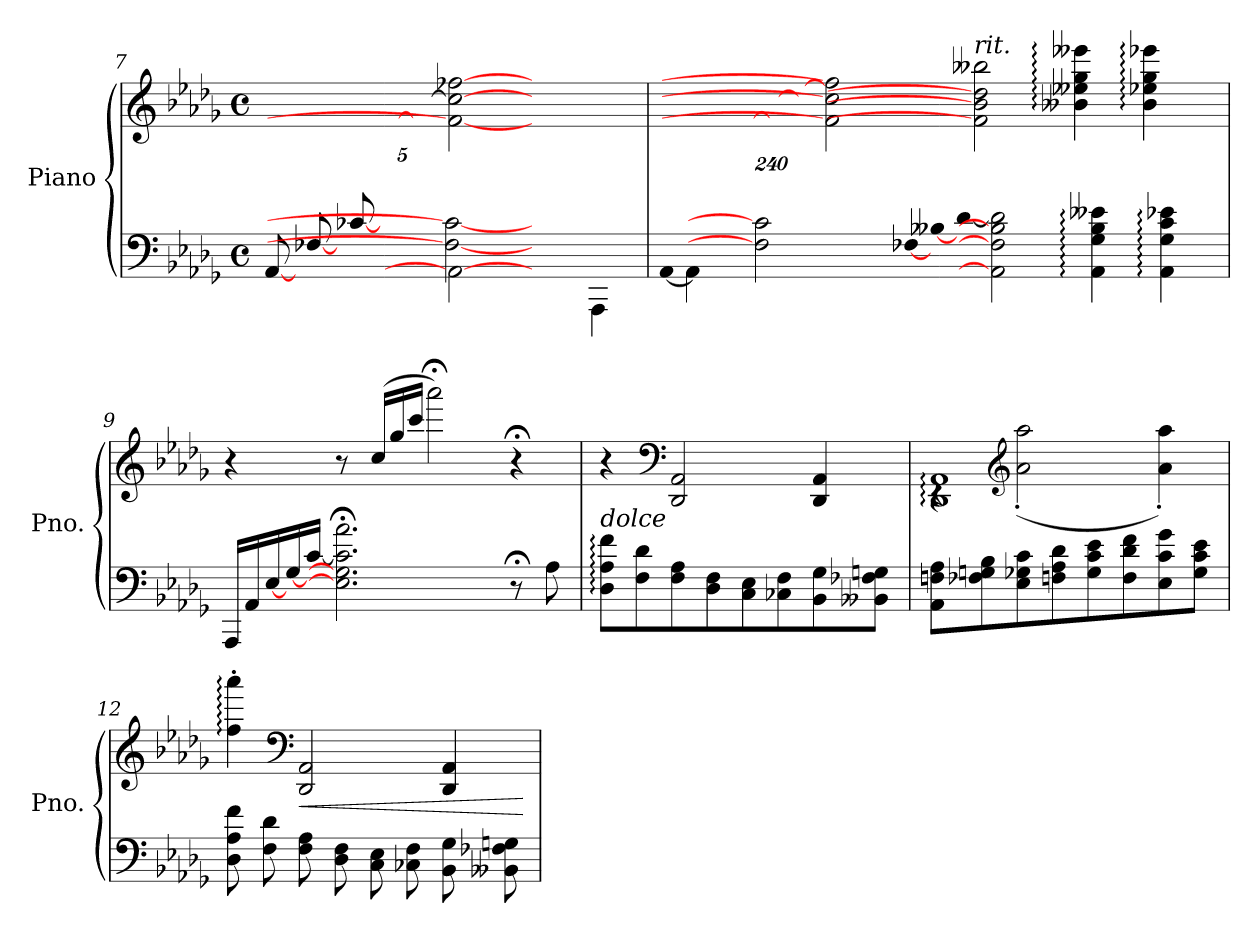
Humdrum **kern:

**kern	**kern	**dynam
*part1	*part1	*part1
*staff2	*staff1	*staff1/2
*I"Piano	*	*
*I'Pno.	*	*
*clefF4	*clefG2	*
*k[b-e-a-d-g-]	*k[b-e-a-d-g-]	*
*M4/4	*M4/4	*
*met(c)	*met(c)	*
*Xtuplet	*	*
=7	=7	=7
*^	*^	*
[10AA-/L	2ryy	2ryy	5.ryy	.
[10F-X/	.	.	.	.
[10c-X/	.	.	.	.
5ryy	.	.	[10f-X\	.
.	.	.	[10cc-X\J	.
2AA-\_	2F-_ 2c-_	2f-_ 2cc-_ [2ff-X	2ryy	.
4ryy	2ryy	2ryy	2ryy	.
4AAA-\	.	.	.	.
*v	*v	*	*	*
=8	=8	=8	=8
!LO:N:vis=8	!	!	!
[1920%137AA-/L	2ryy	480%137ryy	.
4AA-\]	.	.	.
!	!	!LO:N:vis=8	!
.	.	[1920%137f-X\	.
2F-] 2c-]	.	.	.
!	!	!LO:N:vis=8	!
.	.	[1920%137b--X\	.
!	!	!LO:N:vis=8	!
.	.	[1920%137dd-\J	.
.	.	480%17ryy	.
.	2f-] 2cc-] 2ff-]	.	.
.	.	1920%2881ryy	.
!LO:N:vis=8	!	!	!
[1920%137F-X/	.	.	.
!LO:N:vis=8	!	!	!
[1920%137B--X/	.	.	.
!LO:N:vis=8	!	!	!
[1920%137d-/	.	.	.
!	!LO:TX:a:i:t=rit.	!	!
.	2f-\] 2b--\] 2dd-\] 2bb--X\	.	.
2AA-\] 2F-\] 2B--\] 2d-\]	.	.	.
.	4b--X\: 4ee--X\: 4gg-\: 4eee--X\:	.	.
4AA-\: 4G-\: 4B--\: 4e--X\:	.	.	.
.	4b--\: 4ee-X\: 4gg-\: 4eee-X\:	.	.
4AA-\: 4G-\: 4c\: 4e-X\:	.	.	.
.	480%17ryy	.	.
*	*v	*v	*
=9	=9	=9
20AAA-/L	4r	.
20AA-/	.	.
[20E-/	.	.
[20G-/	.	.
[20c/J	.	.
2.E-\];< 2.G-\];< 2.c\];< 2.a-\;<	8r	.
*	*Xtuplet	*
.	(>24cc/L	.
.	24gg-/	.
.	24ccc/J	.
.	2aaa-;<\)	.
8r;<	4r;<	.
8A-\	.	.
=10	=10	=10
!LO:TX:a:i:t=dolce	!	!
8D-\: 8A-\: 8f\:L	4r	.
8F\ 8d-\	.	.
*	*clefF4	*
8F\ 8A-\	2DD-/ 2AA-/	.
8D-\ 8F\	.	.
8C\ 8E-\	.	.
8C-X\ 8F\	.	.
8BB-\ 8G-\	4DD-/ 4AA-/	.
8BB--X\ 8F-X\ 8Gn\J	.	.
!!LO:LB:g=z
=11	=11	=11
*	*^	*
8AA-\ 8Fn\ 8A-\L	1DD-: 1AA-:	4rEE	.
8F-X\ 8Gn\ 8B-\	.	.	.
*	*clefG2	*	*
8E-\ 8G-X\ 8c\	.	(>2a-\' 2aa-\'	.
8Fn\ 8A-\ 8d-\	.	.	.
8G-\ 8c\ 8e-\	.	.	.
8F\ 8d-\ 8f\	.	.	.
8E-\ 8c\ 8g-\	.	4a-\' 4aa-\')	.
8G-\ 8c\ 8e-\J	.	.	.
*	*v	*v	*
=12	=12	=12
8D-\ 8A-\ 8f\L	4ff\:' 4aaa-\:'	.
8F\ 8d-\	.	.
*	*clefF4	*
!	!	!LO:HP:b
8F\ 8A-\	2DD-/ 2AA-/	<
8D-\ 8F\	.	.
8C\ 8E-\	.	.
8C-X\ 8F\	.	.
8BB-\ 8G-\	4DD-/ 4AA-/	.
8BB--X\ 8F-X\ 8Gn\	.	.
.	.	[
=	=	=
*-	*-	*-
